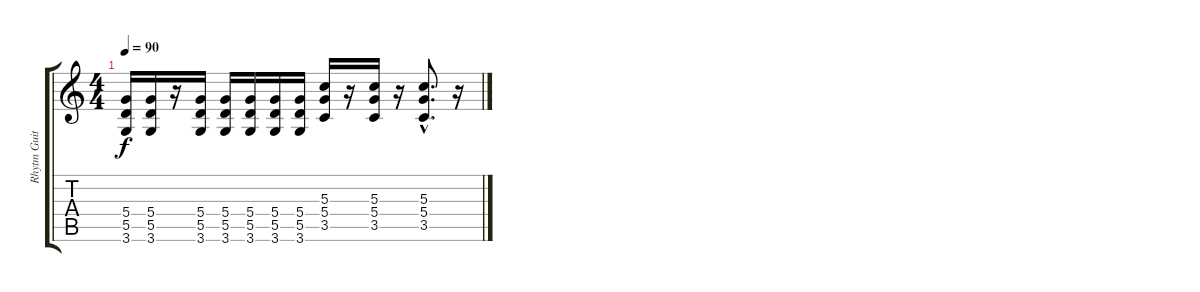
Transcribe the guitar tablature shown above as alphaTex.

\track ("Rhytm Guitar" "Rhytm Guit") {instrument distortionguitar}
\staff {score tabs}
\tuning (E4 B3 G3 D3 A2 E2) {hide}
\ts (4 4)
\tempo 90
\clef g2
\ks c
(5.4 5.5 3.6).16{dy f} (5.4 5.5 3.6).16 r.16 (5.4 5.5 3.6).16 (5.4 5.5 3.6).16 (5.4 5.5 3.6).16 (5.4 5.5 3.6).16 (5.4 5.5 3.6).16 (5.3 5.4 3.5).16 r.16 (5.3 5.4 3.5).16 r.16 (5.3{hac} 5.4{hac} 3.5{hac}).8{d} r.16
